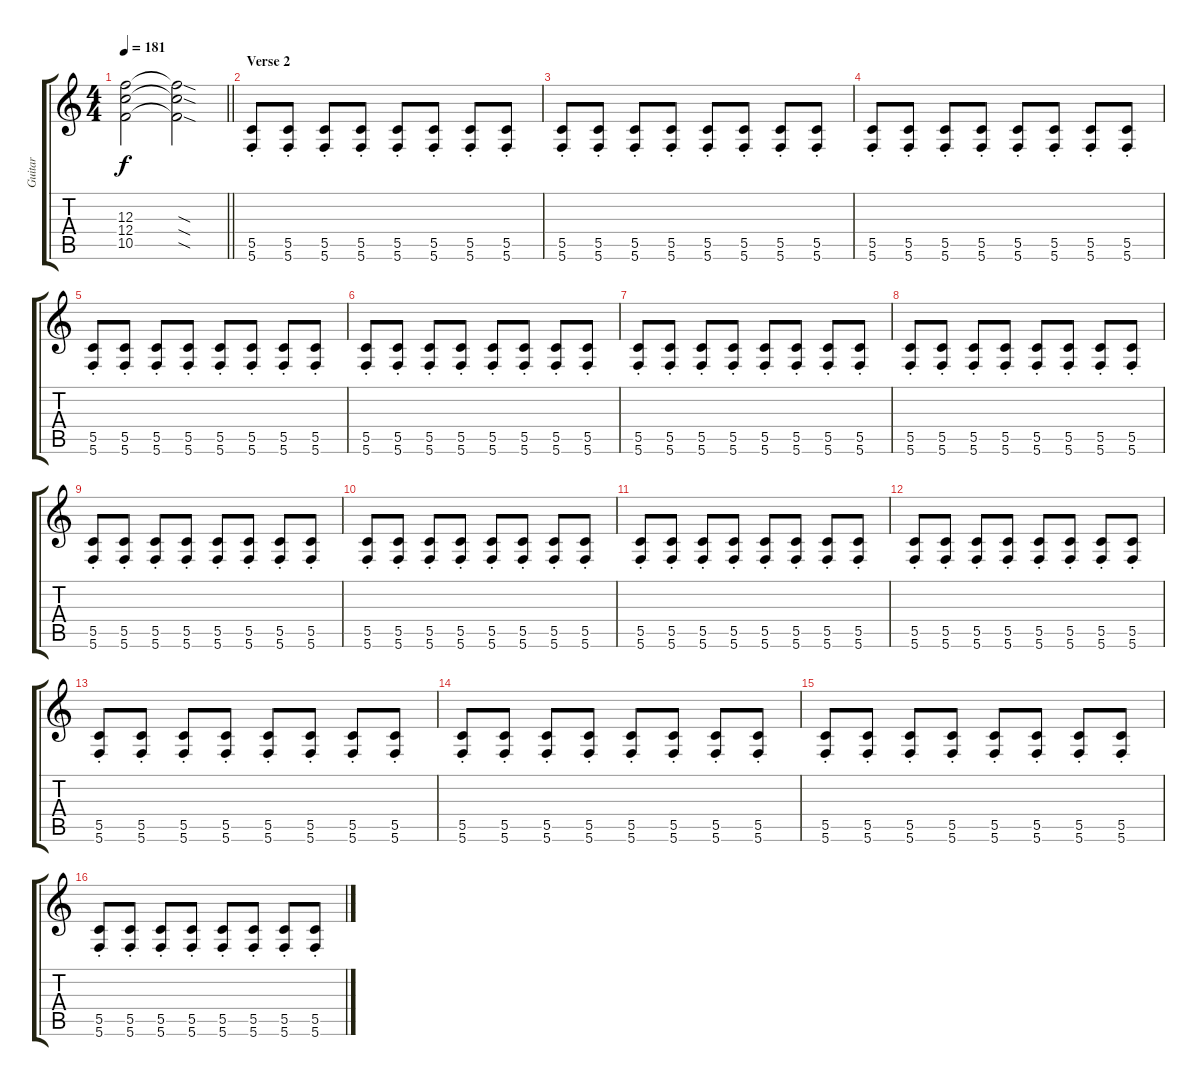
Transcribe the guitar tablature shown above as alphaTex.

\track ("Guitar" "Guitar") {instrument distortionguitar}
\staff {score tabs}
\tuning (D4 A3 F3 C3 G2 C2) {hide}
\ts (4 4)
\tempo 181
\clef g2
\barLineRight lightlight
\ks c
(12.3{t} 12.4{t} 10.5{t}).2{dy f} (12.3{sod t} 12.4{sod t} 10.5{sod t}).2 |
\section ("" "Verse 2")
(5.5{st} 5.6{st}).8 (5.5{st} 5.6{st}).8 (5.5{st} 5.6{st}).8 (5.5{st} 5.6{st}).8 (5.5{st} 5.6{st}).8 (5.5{st} 5.6{st}).8 (5.5{st} 5.6{st}).8 (5.5{st} 5.6{st}).8 |
(5.5{st} 5.6{st}).8 (5.5{st} 5.6{st}).8 (5.5{st} 5.6{st}).8 (5.5{st} 5.6{st}).8 (5.5{st} 5.6{st}).8 (5.5{st} 5.6{st}).8 (5.5{st} 5.6{st}).8 (5.5{st} 5.6{st}).8 |
(5.5{st} 5.6{st}).8 (5.5{st} 5.6{st}).8 (5.5{st} 5.6{st}).8 (5.5{st} 5.6{st}).8 (5.5{st} 5.6{st}).8 (5.5{st} 5.6{st}).8 (5.5{st} 5.6{st}).8 (5.5{st} 5.6{st}).8 |
(5.5{st} 5.6{st}).8 (5.5{st} 5.6{st}).8 (5.5{st} 5.6{st}).8 (5.5{st} 5.6{st}).8 (5.5{st} 5.6{st}).8 (5.5{st} 5.6{st}).8 (5.5{st} 5.6{st}).8 (5.5{st} 5.6{st}).8 |
(5.5{st} 5.6{st}).8 (5.5{st} 5.6{st}).8 (5.5{st} 5.6{st}).8 (5.5{st} 5.6{st}).8 (5.5{st} 5.6{st}).8 (5.5{st} 5.6{st}).8 (5.5{st} 5.6{st}).8 (5.5{st} 5.6{st}).8 |
(5.5{st} 5.6{st}).8 (5.5{st} 5.6{st}).8 (5.5{st} 5.6{st}).8 (5.5{st} 5.6{st}).8 (5.5{st} 5.6{st}).8 (5.5{st} 5.6{st}).8 (5.5{st} 5.6{st}).8 (5.5{st} 5.6{st}).8 |
(5.5{st} 5.6{st}).8 (5.5{st} 5.6{st}).8 (5.5{st} 5.6{st}).8 (5.5{st} 5.6{st}).8 (5.5{st} 5.6{st}).8 (5.5{st} 5.6{st}).8 (5.5{st} 5.6{st}).8 (5.5{st} 5.6{st}).8 |
(5.5{st} 5.6{st}).8 (5.5{st} 5.6{st}).8 (5.5{st} 5.6{st}).8 (5.5{st} 5.6{st}).8 (5.5{st} 5.6{st}).8 (5.5{st} 5.6{st}).8 (5.5{st} 5.6{st}).8 (5.5{st} 5.6{st}).8 |
(5.5{st} 5.6{st}).8 (5.5{st} 5.6{st}).8 (5.5{st} 5.6{st}).8 (5.5{st} 5.6{st}).8 (5.5{st} 5.6{st}).8 (5.5{st} 5.6{st}).8 (5.5{st} 5.6{st}).8 (5.5{st} 5.6{st}).8 |
(5.5{st} 5.6{st}).8 (5.5{st} 5.6{st}).8 (5.5{st} 5.6{st}).8 (5.5{st} 5.6{st}).8 (5.5{st} 5.6{st}).8 (5.5{st} 5.6{st}).8 (5.5{st} 5.6{st}).8 (5.5{st} 5.6{st}).8 |
(5.5{st} 5.6{st}).8 (5.5{st} 5.6{st}).8 (5.5{st} 5.6{st}).8 (5.5{st} 5.6{st}).8 (5.5{st} 5.6{st}).8 (5.5{st} 5.6{st}).8 (5.5{st} 5.6{st}).8 (5.5{st} 5.6{st}).8 |
(5.5{st} 5.6{st}).8 (5.5{st} 5.6{st}).8 (5.5{st} 5.6{st}).8 (5.5{st} 5.6{st}).8 (5.5{st} 5.6{st}).8 (5.5{st} 5.6{st}).8 (5.5{st} 5.6{st}).8 (5.5{st} 5.6{st}).8 |
(5.5{st} 5.6{st}).8 (5.5{st} 5.6{st}).8 (5.5{st} 5.6{st}).8 (5.5{st} 5.6{st}).8 (5.5{st} 5.6{st}).8 (5.5{st} 5.6{st}).8 (5.5{st} 5.6{st}).8 (5.5{st} 5.6{st}).8 |
(5.5{st} 5.6{st}).8 (5.5{st} 5.6{st}).8 (5.5{st} 5.6{st}).8 (5.5{st} 5.6{st}).8 (5.5{st} 5.6{st}).8 (5.5{st} 5.6{st}).8 (5.5{st} 5.6{st}).8 (5.5{st} 5.6{st}).8 |
(5.5{st} 5.6{st}).8 (5.5{st} 5.6{st}).8 (5.5{st} 5.6{st}).8 (5.5{st} 5.6{st}).8 (5.5{st} 5.6{st}).8 (5.5{st} 5.6{st}).8 (5.5{st} 5.6{st}).8 (5.5{st} 5.6{st}).8
